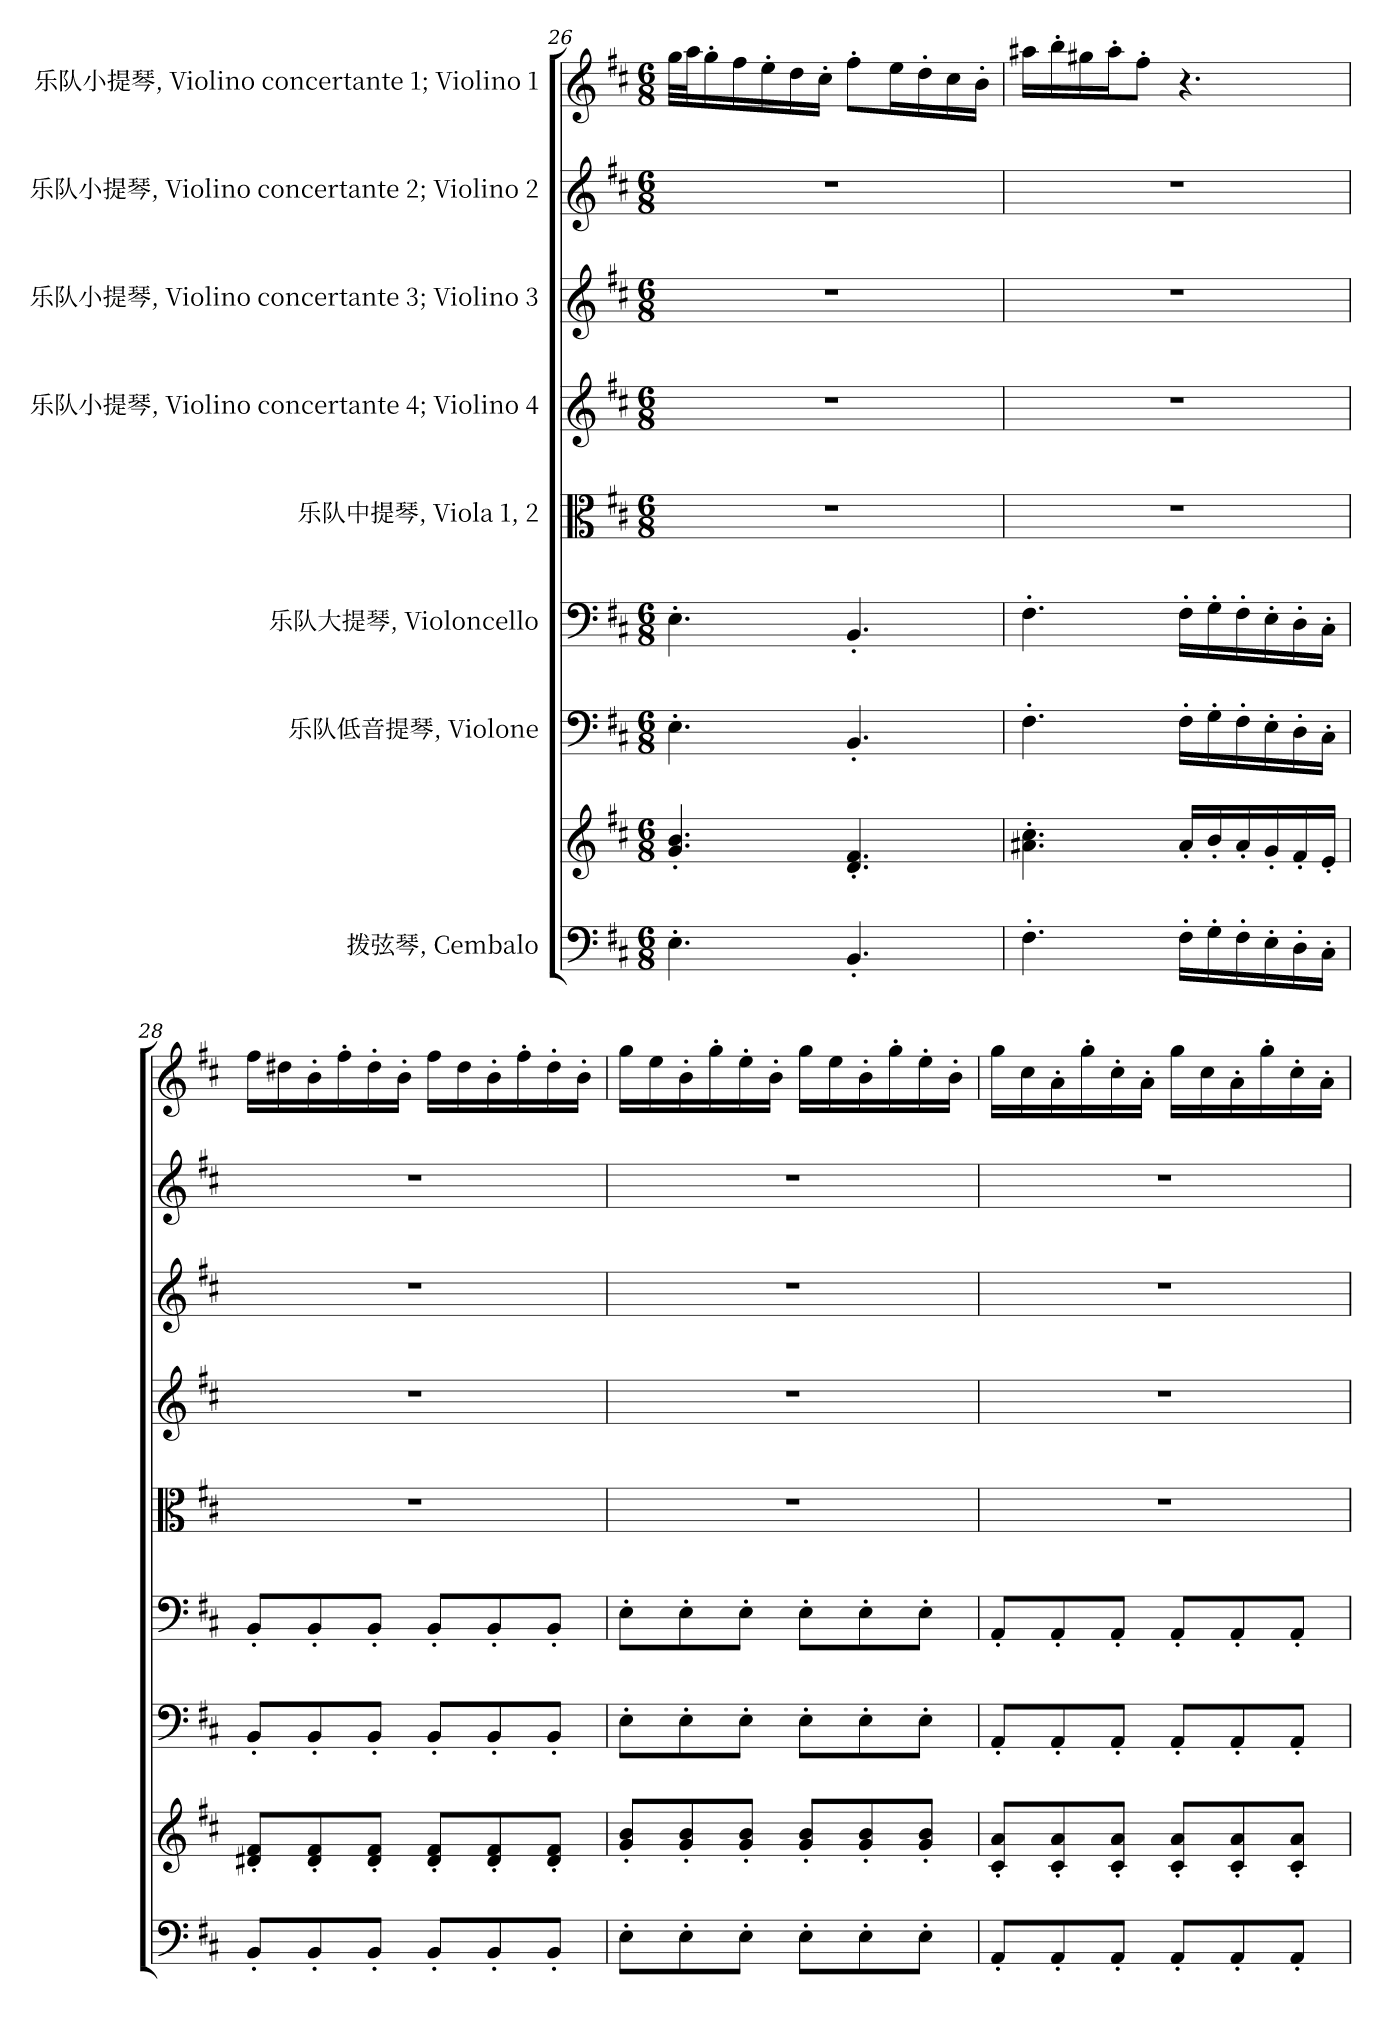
**kern	**kern	**kern	**kern	**kern	**kern	**kern	**kern	**kern
*part8	*part8	*part7	*part6	*part5	*part4	*part3	*part2	*part1
*staff9	*staff8	*staff7	*staff6	*staff5	*staff4	*staff3	*staff2	*staff1
*I"拨弦琴, Cembalo	*	*I"乐队低音提琴, Violone	*I"乐队大提琴, Violoncello	*I"乐队中提琴, Viola 1, 2	*I"乐队小提琴, Violino concertante 4; Violino 4	*I"乐队小提琴, Violino concertante 3; Violino 3	*I"乐队小提琴, Violino concertante 2; Violino 2	*I"乐队小提琴, Violino concertante 1; Violino 1
*clefF4	*clefG2	*clefF4	*clefF4	*clefC3	*clefG2	*clefG2	*clefG2	*clefG2
*	*	*ITrd7c12	*	*	*	*	*	*
*k[f#c#]	*k[f#c#]	*k[f#c#]	*k[f#c#]	*k[f#c#]	*k[f#c#]	*k[f#c#]	*k[f#c#]	*k[f#c#]
*M6/8	*M6/8	*M6/8	*M6/8	*M6/8	*M6/8	*M6/8	*M6/8	*M6/8
=26	=26	=26	=26	=26	=26	=26	=26	=26
4.E'\	4.g/' 4.b/'	4.EE'\	4.E'\	2.r	2.r	2.r	2.r	32gg\LLL
.	.	.	.	.	.	.	.	32aa\J
.	.	.	.	.	.	.	.	16gg'\
.	.	.	.	.	.	.	.	16ff#\
.	.	.	.	.	.	.	.	16ee'\
.	.	.	.	.	.	.	.	16dd\
.	.	.	.	.	.	.	.	16cc#'\JJ
4.BB'/	4.d/' 4.f#/'	4.BBB'/	4.BB'/	.	.	.	.	8ff#'\L
.	.	.	.	.	.	.	.	16ee\L
.	.	.	.	.	.	.	.	16dd'\
.	.	.	.	.	.	.	.	16cc#\
.	.	.	.	.	.	.	.	16b'\JJ
=27	=27	=27	=27	=27	=27	=27	=27	=27
4.F#'\	4.a#X\' 4.cc#\'	4.FF#'\	4.F#'\	2.r	2.r	2.r	2.r	16aa#X\LL
.	.	.	.	.	.	.	.	16bb'\
.	.	.	.	.	.	.	.	16gg#X\
.	.	.	.	.	.	.	.	16aa#'\J
.	.	.	.	.	.	.	.	8ff#'\J
16F#'\LL	16a#'/LL	16FF#'\LL	16F#'\LL	.	.	.	.	4.r
16G'\	16b'/	16GG'\	16G'\	.	.	.	.	.
16F#'\	16a#'/	16FF#'\	16F#'\	.	.	.	.	.
16E'\	16g'/	16EE'\	16E'\	.	.	.	.	.
16D'\	16f#'/	16DD'\	16D'\	.	.	.	.	.
16C#'\JJ	16e'/JJ	16CC#'\JJ	16C#'\JJ	.	.	.	.	.
!!LO:PB:g=z
=28	=28	=28	=28	=28	=28	=28	=28	=28
8BB'/L	8d#X/' 8f#/'L	8BBB'/L	8BB'/L	2.r	2.r	2.r	2.r	16ff#\LL
.	.	.	.	.	.	.	.	16dd#X\
8BB'/	8d#/' 8f#/'	8BBB'/	8BB'/	.	.	.	.	16b'\
.	.	.	.	.	.	.	.	16ff#'\
8BB'/J	8d#/' 8f#/'J	8BBB'/J	8BB'/J	.	.	.	.	16dd#'\
.	.	.	.	.	.	.	.	16b'\JJ
8BB'/L	8d#/' 8f#/'L	8BBB'/L	8BB'/L	.	.	.	.	16ff#\LL
.	.	.	.	.	.	.	.	16dd#\
8BB'/	8d#/' 8f#/'	8BBB'/	8BB'/	.	.	.	.	16b'\
.	.	.	.	.	.	.	.	16ff#'\
8BB'/J	8d#/' 8f#/'J	8BBB'/J	8BB'/J	.	.	.	.	16dd#'\
.	.	.	.	.	.	.	.	16b'\JJ
=29	=29	=29	=29	=29	=29	=29	=29	=29
8E'\L	8g/' 8b/'L	8EE'\L	8E'\L	2.r	2.r	2.r	2.r	16gg\LL
.	.	.	.	.	.	.	.	16ee\
8E'\	8g/' 8b/'	8EE'\	8E'\	.	.	.	.	16b'\
.	.	.	.	.	.	.	.	16gg'\
8E'\J	8g/' 8b/'J	8EE'\J	8E'\J	.	.	.	.	16ee'\
.	.	.	.	.	.	.	.	16b'\JJ
8E'\L	8g/' 8b/'L	8EE'\L	8E'\L	.	.	.	.	16gg\LL
.	.	.	.	.	.	.	.	16ee\
8E'\	8g/' 8b/'	8EE'\	8E'\	.	.	.	.	16b'\
.	.	.	.	.	.	.	.	16gg'\
8E'\J	8g/' 8b/'J	8EE'\J	8E'\J	.	.	.	.	16ee'\
.	.	.	.	.	.	.	.	16b'\JJ
=30	=30	=30	=30	=30	=30	=30	=30	=30
8AA'/L	8c#/' 8a/'L	8AAA'/L	8AA'/L	2.r	2.r	2.r	2.r	16gg\LL
.	.	.	.	.	.	.	.	16cc#\
8AA'/	8c#/' 8a/'	8AAA'/	8AA'/	.	.	.	.	16a'\
.	.	.	.	.	.	.	.	16gg'\
8AA'/J	8c#/' 8a/'J	8AAA'/J	8AA'/J	.	.	.	.	16cc#'\
.	.	.	.	.	.	.	.	16a'\JJ
8AA'/L	8c#/' 8a/'L	8AAA'/L	8AA'/L	.	.	.	.	16gg\LL
.	.	.	.	.	.	.	.	16cc#\
8AA'/	8c#/' 8a/'	8AAA'/	8AA'/	.	.	.	.	16a'\
.	.	.	.	.	.	.	.	16gg'\
8AA'/J	8c#/' 8a/'J	8AAA'/J	8AA'/J	.	.	.	.	16cc#'\
.	.	.	.	.	.	.	.	16a'\JJ
=	=	=	=	=	=	=	=	=
*-	*-	*-	*-	*-	*-	*-	*-	*-
